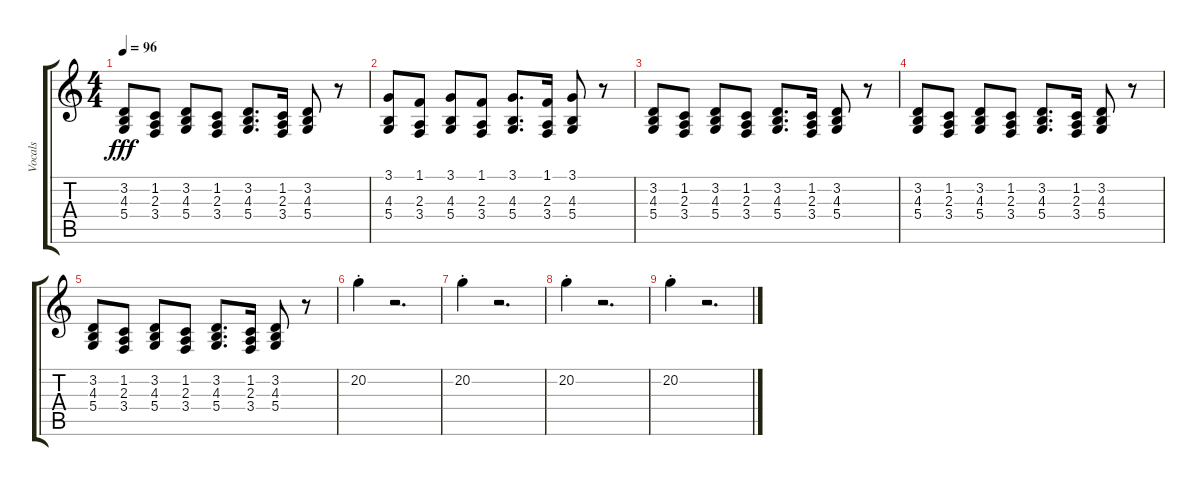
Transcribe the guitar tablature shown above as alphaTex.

\track ("Vocals" "Vocals") {instrument altosax}
\staff {score tabs}
\tuning (E4 B3 G3 D3 A2 E2) {hide}
\ts (4 4)
\tempo 96
\clef g2
\ks c
(3.2 4.3 5.4).8{dy fff} (1.2 2.3 3.4).8 (3.2 4.3 5.4).8 (1.2 2.3 3.4).8 (3.2 4.3 5.4).8{d} (1.2 2.3 3.4).16 (3.2 4.3 5.4).8 r.8 |
(3.1 4.3 5.4).8{volume 6} (1.1 2.3 3.4).8 (3.1 4.3 5.4).8 (1.1 2.3 3.4).8 (3.1 4.3 5.4).8{d} (1.1 2.3 3.4).16 (3.1 4.3 5.4).8 r.8 |
(3.2 4.3 5.4).8 (1.2 2.3 3.4).8 (3.2 4.3 5.4).8 (1.2 2.3 3.4).8 (3.2 4.3 5.4).8{d} (1.2 2.3 3.4).16 (3.2 4.3 5.4).8 r.8 |
(3.2 4.3 5.4).8 (1.2 2.3 3.4).8 (3.2 4.3 5.4).8 (1.2 2.3 3.4).8 (3.2 4.3 5.4).8{d} (1.2 2.3 3.4).16 (3.2 4.3 5.4).8 r.8 |
(3.2 4.3 5.4).8 (1.2 2.3 3.4).8 (3.2 4.3 5.4).8 (1.2 2.3 3.4).8 (3.2 4.3 5.4).8{d} (1.2 2.3 3.4).16 (3.2 4.3 5.4).8 r.8 |
20.2{st}.4{volume 15 instrument lead6voice} r.2{d} |
20.2{st}.4 r.2{d} |
20.2{st}.4 r.2{d} |
20.2{st}.4 r.2{d}
